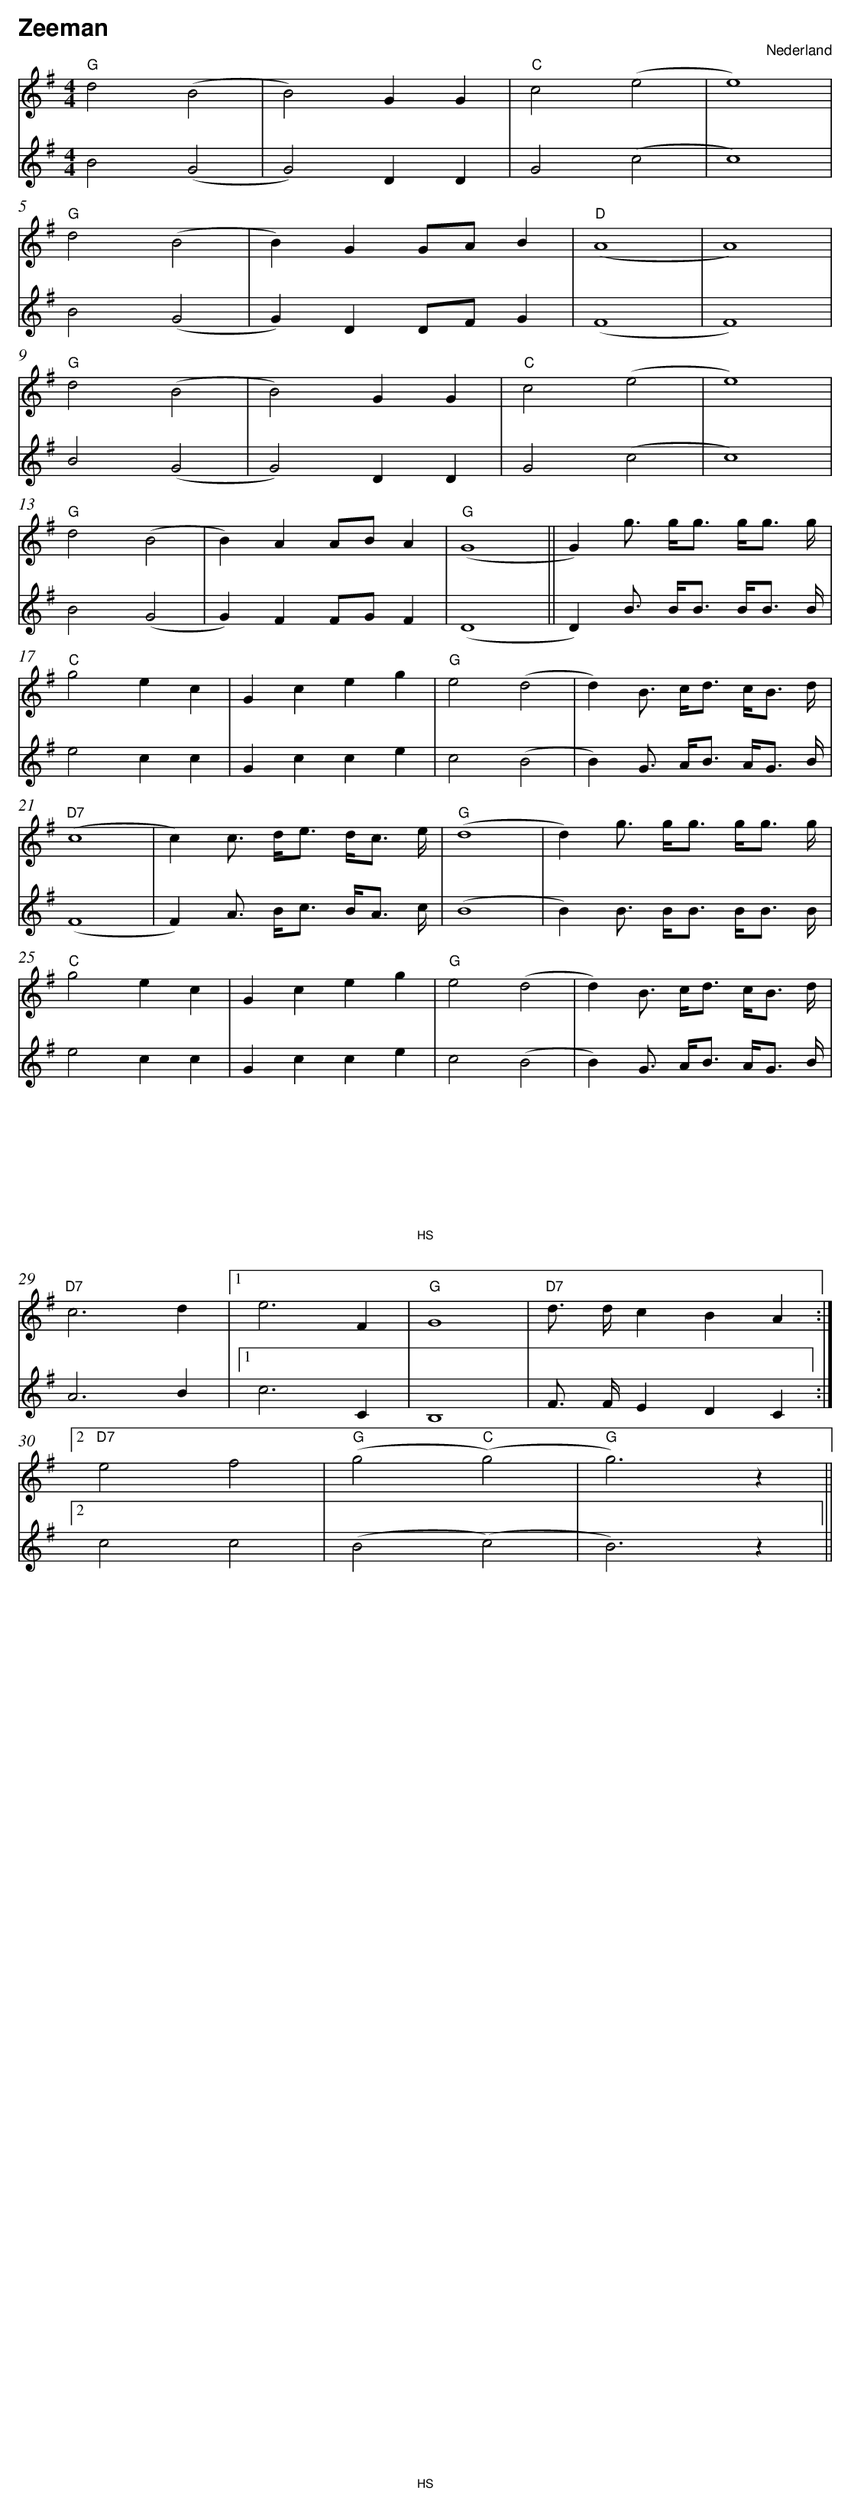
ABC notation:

X:1
T:Zeeman
O:Nederland
M:4/4
L:1/8
Q:1/4=160
K:G
V:1
"G" d4 (B4 |B4) G2 G2 |"C" c4 (e4 |e8) |
"G" d4 (B4 |B2) G2 GA B2 |"D" (A8 |A8) |
"G" d4 (B4 |B4) G2 G2 |"C" c4 (e4 |e8) |
"G" d4 (B4 |B2) A2 AB A2 |"G" (G8 ||G2) g3/2 g/g3/2 g/g3/2 g/|
"C" g4 e2 c2 |G2 c2 e2 g2 |"G" e4 (d4 |d2) B3/2 c/d3/2 c/B3/2 d/|
"D7" (c8 |c2) c3/2 d/e3/2 d/c3/2 e/|"G" (d8 |d2) g3/2 g/g3/2 g/g3/2 g/|
"C" g4 e2 c2 |G2 c2 e2 g2 |"G" e4 (d4 |d2) B3/2 c/d3/2 c/B3/2 d/|
"D7" c6 d2 |1 e6 F2 |"G" G8 |"D7" d3/2 d/c2 B2 A2 :|2
"D7" e4 f4 |"G" (g4 "C" (g4) |"G" g6) z2 ||
V:2
B4 (G4 |G4) D2 D2 |G4 (c4 |c8) |
B4 (G4 |G2) D2 DF G2 |(F8 |F8) |
B4 (G4 |G4) D2 D2 |G4 (c4 |c8) |
B4 (G4 |G2) F2 FG F2 |(D8 ||D2) B3/2 B/B3/2 B/B3/2 B/|
e4 c2 c2 |G2 c2 c2 e2 |c4 (B4 |B2) G3/2 A/B3/2 A/G3/2 B/|
(F8 |F2) A3/2 B/c3/2 B/A3/2 c/|(B8 |B2) B3/2 B/B3/2 B/B3/2 B/|
e4 c2 c2 |G2 c2 c2 e2 |c4 (B4 |B2) G3/2 A/B3/2 A/G3/2 B/|
A6 B2 |1 c6 C2 |B,8 |F3/2 F/E2 D2 C2 :|2
c4 c4 |(B4 (c4) |B6) z2 ||
